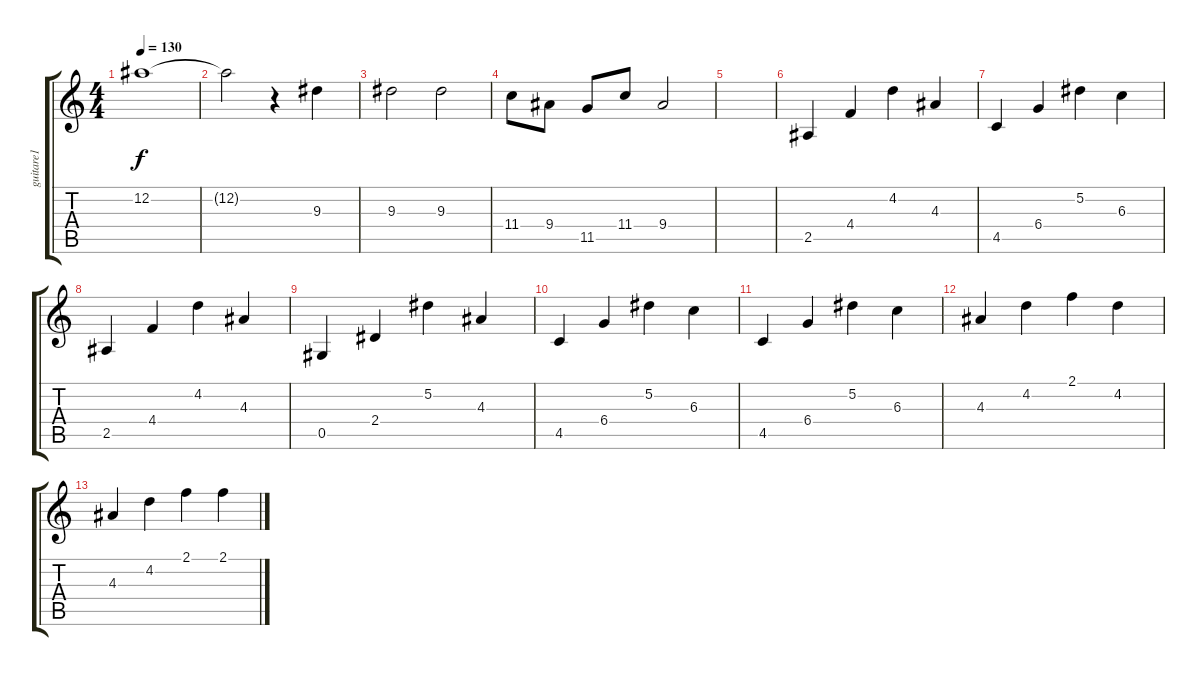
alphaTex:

\track ("guitare1" "guitare1") {instrument acousticguitarsteel}
\staff {score tabs}
\tuning (Eb4 Bb3 Gb3 Db3 Ab2 Eb2) {hide}
\ts (4 4)
\tempo 130
\clef g2
\ks c
12.2.1{dy f} |
12.2{t}.2 r.4 9.3.4 |
9.3.2 9.3.2 |
11.4.8 9.4.8 11.5.8 11.4.8 9.4.2 |
|
2.5.4{instrument electricguitarclean} 4.4.4 4.2.4 4.3.4 |
4.5.4 6.4.4 5.2.4 6.3.4 |
2.5.4 4.4.4 4.2.4 4.3.4 |
0.5.4 2.4.4 5.2.4 4.3.4 |
4.5.4 6.4.4 5.2.4 6.3.4 |
4.5.4 6.4.4 5.2.4 6.3.4 |
4.3.4 4.2.4 2.1.4 4.2.4 |
4.3.4 4.2.4 2.1.4 2.1.4
